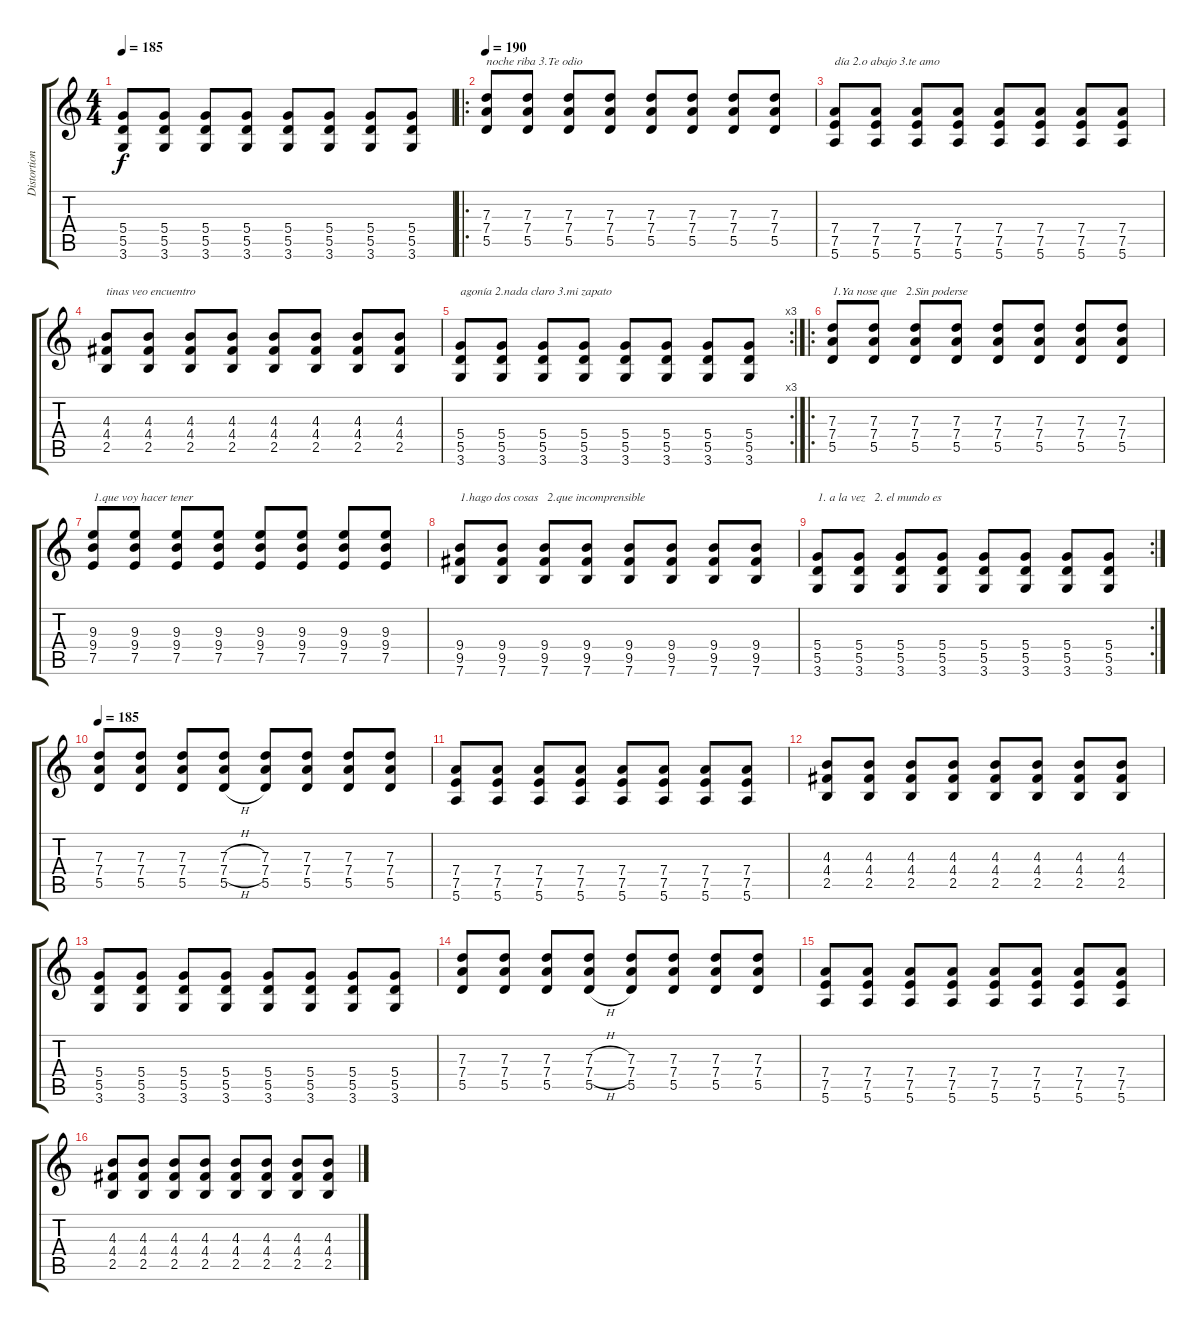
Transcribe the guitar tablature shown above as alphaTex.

\track ("Distortion Dubb" "Distortion") {instrument distortionguitar}
\staff {score tabs}
\tuning (E4 B3 G3 D3 A2 E2) {hide}
\ts (4 4)
\tempo 185
\clef g2
\ks c
(5.4 5.5 3.6).8{dy f} (5.4 5.5 3.6).8 (5.4 5.5 3.6).8 (5.4 5.5 3.6).8 (5.4 5.5 3.6).8 (5.4 5.5 3.6).8 (5.4 5.5 3.6).8 (5.4 5.5 3.6).8 |
\ro
\tempo 190
(7.3 7.4 5.5).8{txt "noche riba 3.Te odio"} (7.3 7.4 5.5).8 (7.3 7.4 5.5).8 (7.3 7.4 5.5).8 (7.3 7.4 5.5).8 (7.3 7.4 5.5).8 (7.3 7.4 5.5).8 (7.3 7.4 5.5).8 |
(7.4 7.5 5.6).8{txt "día 2.o abajo 3.te amo"} (7.4 7.5 5.6).8 (7.4 7.5 5.6).8 (7.4 7.5 5.6).8 (7.4 7.5 5.6).8 (7.4 7.5 5.6).8 (7.4 7.5 5.6).8 (7.4 7.5 5.6).8 |
(4.3 4.4 2.5).8{txt "tinas veo encuentro"} (4.3 4.4 2.5).8 (4.3 4.4 2.5).8 (4.3 4.4 2.5).8 (4.3 4.4 2.5).8 (4.3 4.4 2.5).8 (4.3 4.4 2.5).8 (4.3 4.4 2.5).8 |
\rc 3
(5.4 5.5 3.6).8{txt "agonía 2.nada claro 3.mi zapato"} (5.4 5.5 3.6).8 (5.4 5.5 3.6).8 (5.4 5.5 3.6).8 (5.4 5.5 3.6).8 (5.4 5.5 3.6).8 (5.4 5.5 3.6).8 (5.4 5.5 3.6).8 |
\ro
(7.3 7.4 5.5).8{txt "1.Ya nose que   2.Sin poderse "} (7.3 7.4 5.5).8 (7.3 7.4 5.5).8 (7.3 7.4 5.5).8 (7.3 7.4 5.5).8 (7.3 7.4 5.5).8 (7.3 7.4 5.5).8 (7.3 7.4 5.5).8 |
(9.3 9.4 7.5).8{txt "1.que voy hacer tener"} (9.3 9.4 7.5).8 (9.3 9.4 7.5).8 (9.3 9.4 7.5).8 (9.3 9.4 7.5).8 (9.3 9.4 7.5).8 (9.3 9.4 7.5).8 (9.3 9.4 7.5).8 |
(9.4 9.5 7.6).8{txt "1.hago dos cosas   2.que incomprensible"} (9.4 9.5 7.6).8 (9.4 9.5 7.6).8 (9.4 9.5 7.6).8 (9.4 9.5 7.6).8 (9.4 9.5 7.6).8 (9.4 9.5 7.6).8 (9.4 9.5 7.6).8 |
\rc 2
(5.4 5.5 3.6).8{txt "1. a la vez   2. el mundo es"} (5.4 5.5 3.6).8 (5.4 5.5 3.6).8 (5.4 5.5 3.6).8 (5.4 5.5 3.6).8 (5.4 5.5 3.6).8 (5.4 5.5 3.6).8 (5.4 5.5 3.6).8 |
\tempo 185
(7.3 7.4 5.5).8 (7.3 7.4 5.5).8 (7.3 7.4 5.5).8 (7.3{h} 7.4{h} 5.5{h}).8 (7.3 7.4 5.5).8 (7.3 7.4 5.5).8 (7.3 7.4 5.5).8 (7.3 7.4 5.5).8 |
(7.4 7.5 5.6).8 (7.4 7.5 5.6).8 (7.4 7.5 5.6).8 (7.4 7.5 5.6).8 (7.4 7.5 5.6).8 (7.4 7.5 5.6).8 (7.4 7.5 5.6).8 (7.4 7.5 5.6).8 |
(4.3 4.4 2.5).8 (4.3 4.4 2.5).8 (4.3 4.4 2.5).8 (4.3 4.4 2.5).8 (4.3 4.4 2.5).8 (4.3 4.4 2.5).8 (4.3 4.4 2.5).8 (4.3 4.4 2.5).8 |
(5.4 5.5 3.6).8 (5.4 5.5 3.6).8 (5.4 5.5 3.6).8 (5.4 5.5 3.6).8 (5.4 5.5 3.6).8 (5.4 5.5 3.6).8 (5.4 5.5 3.6).8 (5.4 5.5 3.6).8 |
(7.3 7.4 5.5).8 (7.3 7.4 5.5).8 (7.3 7.4 5.5).8 (7.3{h} 7.4{h} 5.5{h}).8 (7.3 7.4 5.5).8 (7.3 7.4 5.5).8 (7.3 7.4 5.5).8 (7.3 7.4 5.5).8 |
(7.4 7.5 5.6).8 (7.4 7.5 5.6).8 (7.4 7.5 5.6).8 (7.4 7.5 5.6).8 (7.4 7.5 5.6).8 (7.4 7.5 5.6).8 (7.4 7.5 5.6).8 (7.4 7.5 5.6).8 |
(4.3 4.4 2.5).8 (4.3 4.4 2.5).8 (4.3 4.4 2.5).8 (4.3 4.4 2.5).8 (4.3 4.4 2.5).8 (4.3 4.4 2.5).8 (4.3 4.4 2.5).8 (4.3 4.4 2.5).8
